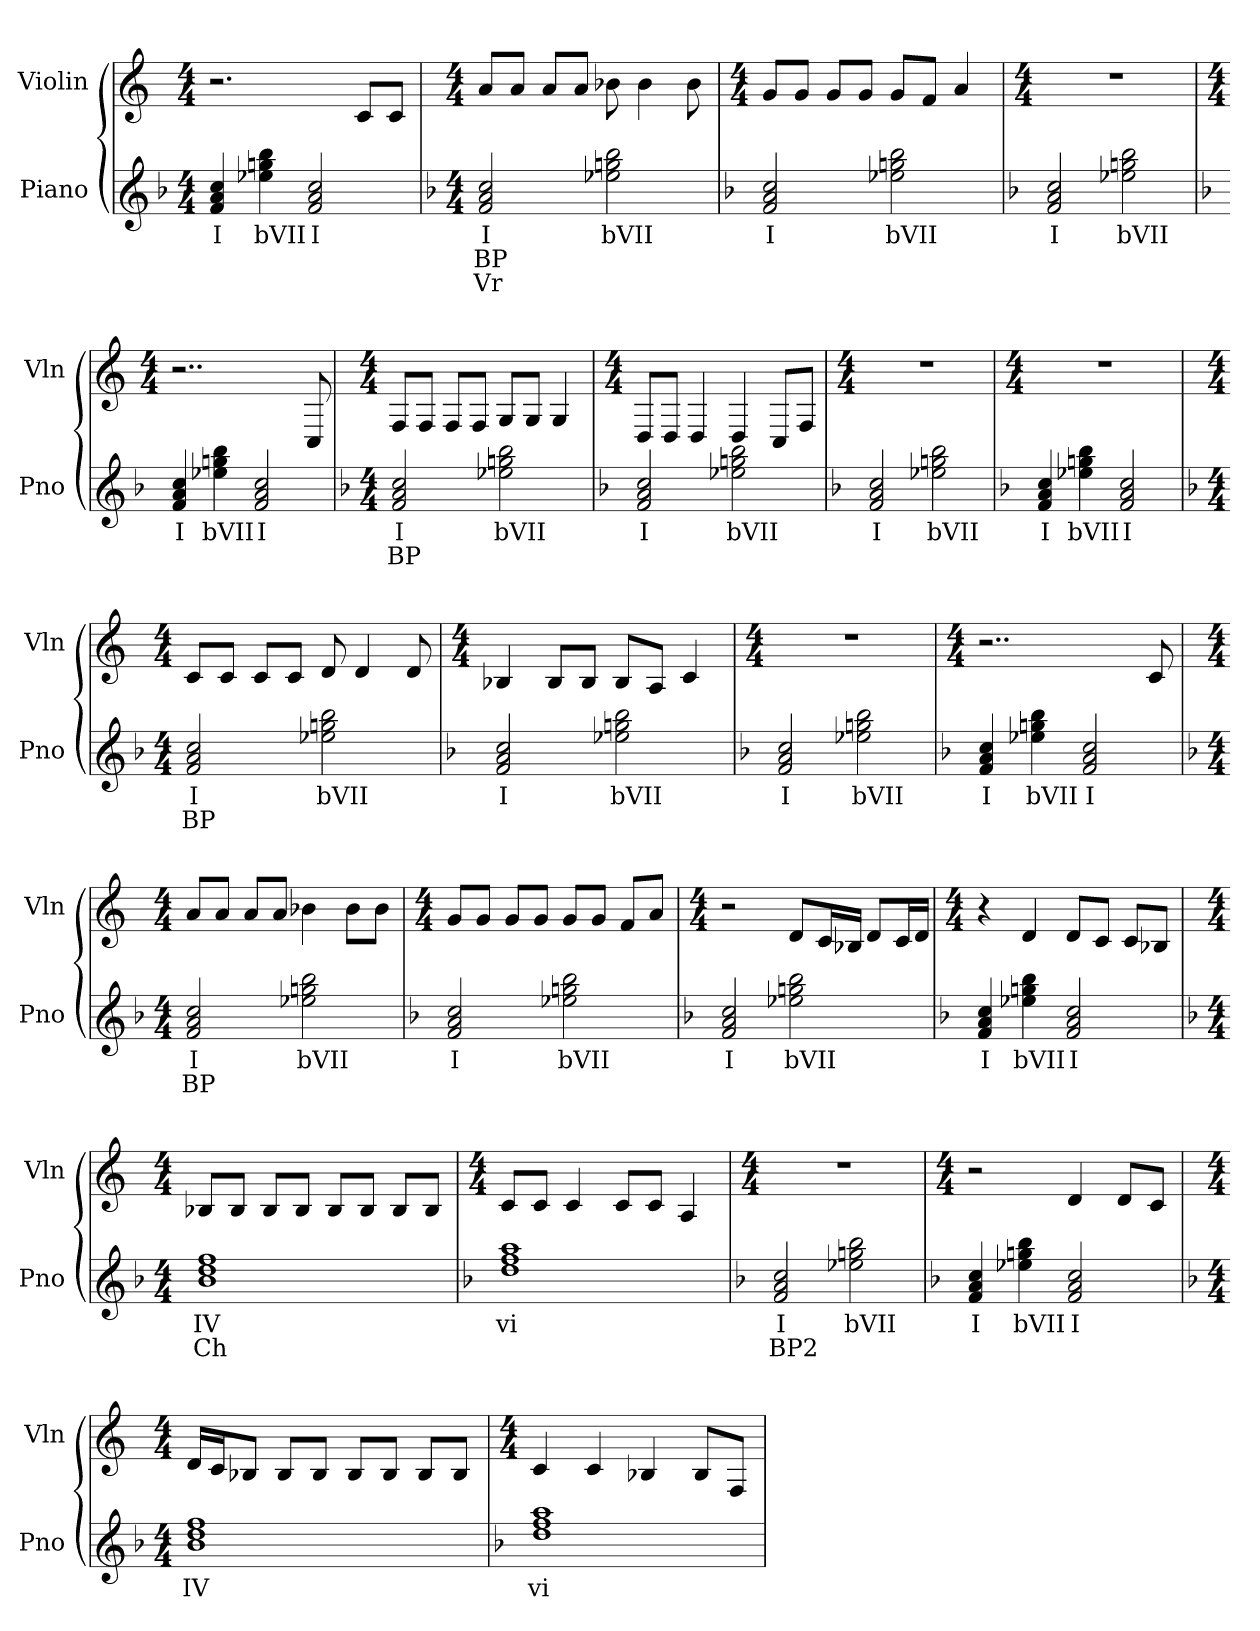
**kern	**text	**text	**text	**kern
*part2	*part2	*part2	*part2	*part1
*staff2	*staff2	*staff2	*staff2	*staff1
*I"Piano	*	*	*	*I"Violin
*I'Pno	*	*	*	*I'Vln
*k[b-]	*	*	*	*
*F:	*	*	*	*
*M4/4	*	*	*	*M4/4
=	=	=	=	=
4f 4a 4cc	I	.	.	2.r
4ee-X 4ggn 4bb-	bVII	.	.	.
2f 2a 2cc	I	.	.	.
.	.	.	.	8cL
.	.	.	.	8cJ
=	=	=	=	=
*k[b-]	*	*	*	*
*F:	*	*	*	*
*M4/4	*	*	*	*M4/4
2f 2a 2cc	I	BP	Vr	8aL
.	.	.	.	8aJ
.	.	.	.	8aL
.	.	.	.	8aJ
2ee-X 2ggn 2bb-	bVII	.	.	8b-X
.	.	.	.	4b-
.	.	.	.	8b-
=	=	=	=	=
*k[b-]	*	*	*	*
*F:	*	*	*	*
*	*	*	*	*M4/4
2f 2a 2cc	I	.	.	8gL
.	.	.	.	8gJ
.	.	.	.	8gL
.	.	.	.	8gJ
2ee-X 2ggn 2bb-	bVII	.	.	8gL
.	.	.	.	8fJ
.	.	.	.	4a
=	=	=	=	=
*k[b-]	*	*	*	*
*F:	*	*	*	*
*	*	*	*	*M4/4
2f 2a 2cc	I	.	.	1r
2ee-X 2ggn 2bb-	bVII	.	.	.
=	=	=	=	=
*k[b-]	*	*	*	*
*F:	*	*	*	*
*	*	*	*	*M4/4
4f 4a 4cc	I	.	.	2..r
4ee-X 4ggn 4bb-	bVII	.	.	.
2f 2a 2cc	I	.	.	.
.	.	.	.	8C
=	=	=	=	=
*k[b-]	*	*	*	*
*F:	*	*	*	*
*M4/4	*	*	*	*M4/4
2f 2a 2cc	I	BP	.	8FL
.	.	.	.	8FJ
.	.	.	.	8FL
.	.	.	.	8FJ
2ee-X 2ggn 2bb-	bVII	.	.	8GL
.	.	.	.	8GJ
.	.	.	.	4G
=	=	=	=	=
*k[b-]	*	*	*	*
*F:	*	*	*	*
*	*	*	*	*M4/4
2f 2a 2cc	I	.	.	8DL
.	.	.	.	8DJ
.	.	.	.	4D
2ee-X 2ggn 2bb-	bVII	.	.	4D
.	.	.	.	8CL
.	.	.	.	8FJ
=	=	=	=	=
*k[b-]	*	*	*	*
*F:	*	*	*	*
*	*	*	*	*M4/4
2f 2a 2cc	I	.	.	1r
2ee-X 2ggn 2bb-	bVII	.	.	.
=	=	=	=	=
*k[b-]	*	*	*	*
*F:	*	*	*	*
*	*	*	*	*M4/4
4f 4a 4cc	I	.	.	1r
4ee-X 4ggn 4bb-	bVII	.	.	.
2f 2a 2cc	I	.	.	.
=	=	=	=	=
*k[b-]	*	*	*	*
*F:	*	*	*	*
*M4/4	*	*	*	*M4/4
2f 2a 2cc	I	BP	.	8cL
.	.	.	.	8cJ
.	.	.	.	8cL
.	.	.	.	8cJ
2ee-X 2ggn 2bb-	bVII	.	.	8d
.	.	.	.	4d
.	.	.	.	8d
=	=	=	=	=
*k[b-]	*	*	*	*
*F:	*	*	*	*
*	*	*	*	*M4/4
2f 2a 2cc	I	.	.	4B-X
.	.	.	.	8B-L
.	.	.	.	8B-J
2ee-X 2ggn 2bb-	bVII	.	.	8B-L
.	.	.	.	8AJ
.	.	.	.	4c
=	=	=	=	=
*k[b-]	*	*	*	*
*F:	*	*	*	*
*	*	*	*	*M4/4
2f 2a 2cc	I	.	.	1r
2ee-X 2ggn 2bb-	bVII	.	.	.
=	=	=	=	=
*k[b-]	*	*	*	*
*F:	*	*	*	*
*	*	*	*	*M4/4
4f 4a 4cc	I	.	.	2..r
4ee-X 4ggn 4bb-	bVII	.	.	.
2f 2a 2cc	I	.	.	.
.	.	.	.	8c
=	=	=	=	=
*k[b-]	*	*	*	*
*F:	*	*	*	*
*M4/4	*	*	*	*M4/4
2f 2a 2cc	I	BP	.	8aL
.	.	.	.	8aJ
.	.	.	.	8aL
.	.	.	.	8aJ
2ee-X 2ggn 2bb-	bVII	.	.	4b-X
.	.	.	.	8b-L
.	.	.	.	8b-J
=	=	=	=	=
*k[b-]	*	*	*	*
*F:	*	*	*	*
*	*	*	*	*M4/4
2f 2a 2cc	I	.	.	8gL
.	.	.	.	8gJ
.	.	.	.	8gL
.	.	.	.	8gJ
2ee-X 2ggn 2bb-	bVII	.	.	8gL
.	.	.	.	8gJ
.	.	.	.	8fL
.	.	.	.	8aJ
=	=	=	=	=
*k[b-]	*	*	*	*
*F:	*	*	*	*
*	*	*	*	*M4/4
2f 2a 2cc	I	.	.	2r
2ee-X 2ggn 2bb-	bVII	.	.	8dL
.	.	.	.	16cL
.	.	.	.	16B-XJJ
.	.	.	.	8dL
.	.	.	.	16cL
.	.	.	.	16dJJ
=	=	=	=	=
*k[b-]	*	*	*	*
*F:	*	*	*	*
*	*	*	*	*M4/4
4f 4a 4cc	I	.	.	4r
4ee-X 4ggn 4bb-	bVII	.	.	4d
2f 2a 2cc	I	.	.	8dL
.	.	.	.	8cJ
.	.	.	.	8cL
.	.	.	.	8B-XJ
=	=	=	=	=
*k[b-]	*	*	*	*
*F:	*	*	*	*
*M4/4	*	*	*	*M4/4
1b- 1dd 1ff	IV	Ch	.	8B-XL
.	.	.	.	8B-J
.	.	.	.	8B-L
.	.	.	.	8B-J
.	.	.	.	8B-L
.	.	.	.	8B-J
.	.	.	.	8B-L
.	.	.	.	8B-J
=	=	=	=	=
*k[b-]	*	*	*	*
*F:	*	*	*	*
*	*	*	*	*M4/4
1dd 1ff 1aa	vi	.	.	8cL
.	.	.	.	8cJ
.	.	.	.	4c
.	.	.	.	8cL
.	.	.	.	8cJ
.	.	.	.	4A
=	=	=	=	=
*k[b-]	*	*	*	*
*F:	*	*	*	*
*	*	*	*	*M4/4
2f 2a 2cc	I	BP2	.	1r
2ee-X 2ggn 2bb-	bVII	.	.	.
=	=	=	=	=
*k[b-]	*	*	*	*
*F:	*	*	*	*
*	*	*	*	*M4/4
4f 4a 4cc	I	.	.	2r
4ee-X 4ggn 4bb-	bVII	.	.	.
2f 2a 2cc	I	.	.	4d
.	.	.	.	8dL
.	.	.	.	8cJ
=	=	=	=	=
*k[b-]	*	*	*	*
*F:	*	*	*	*
*M4/4	*	*	*	*M4/4
1b- 1dd 1ff	IV	.	.	16dLL
.	.	.	.	16cJ
.	.	.	.	8B-XJ
.	.	.	.	8B-L
.	.	.	.	8B-J
.	.	.	.	8B-L
.	.	.	.	8B-J
.	.	.	.	8B-L
.	.	.	.	8B-J
=	=	=	=	=
*k[b-]	*	*	*	*
*F:	*	*	*	*
*	*	*	*	*M4/4
1dd 1ff 1aa	vi	.	.	4c
.	.	.	.	4c
.	.	.	.	4B-X
.	.	.	.	8B-L
.	.	.	.	8FJ
=	=	=	=	=
*-	*-	*-	*-	*-
